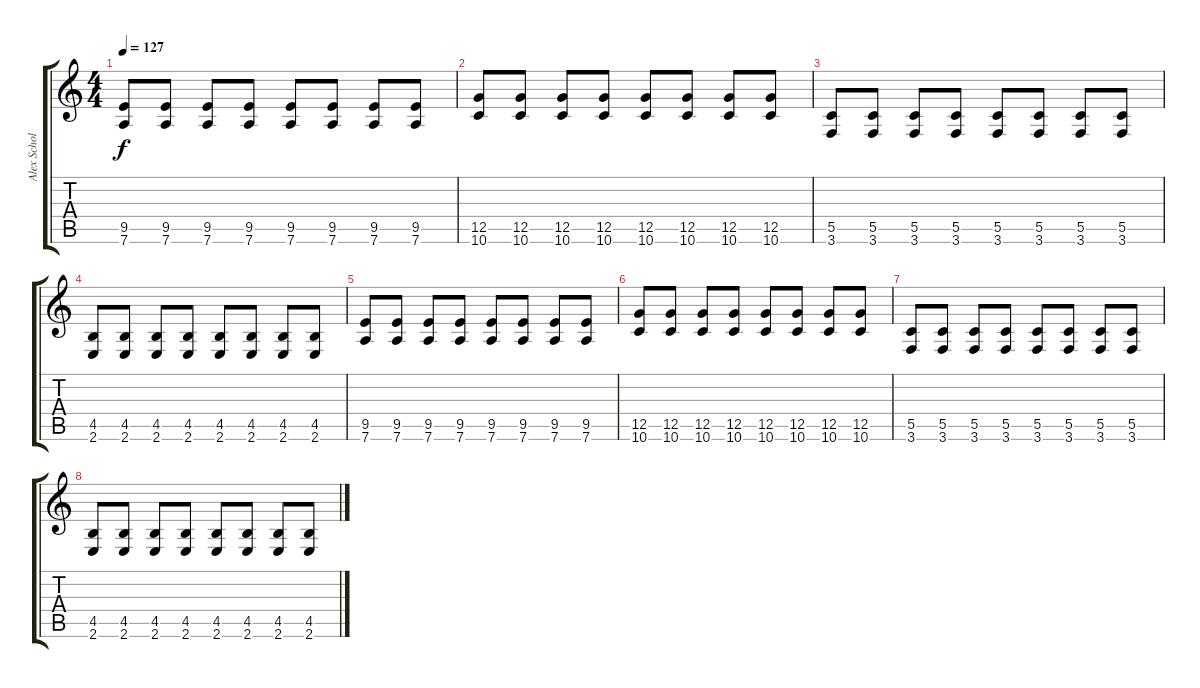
\track ("Alex Scholpp " "Alex Schol") {instrument distortionguitar}
\staff {score tabs}
\tuning (D4 A3 F3 C3 G2 D2) {hide}
\ts (4 4)
\tempo 127
\clef g2
\ks c
(9.5 7.6).8{dy f} (9.5 7.6).8 (9.5 7.6).8 (9.5 7.6).8 (9.5 7.6).8 (9.5 7.6).8 (9.5 7.6).8 (9.5 7.6).8 |
(12.5 10.6).8 (12.5 10.6).8 (12.5 10.6).8 (12.5 10.6).8 (12.5 10.6).8 (12.5 10.6).8 (12.5 10.6).8 (12.5 10.6).8 |
(5.5 3.6).8 (5.5 3.6).8 (5.5 3.6).8 (5.5 3.6).8 (5.5 3.6).8 (5.5 3.6).8 (5.5 3.6).8 (5.5 3.6).8 |
(4.5 2.6).8 (4.5 2.6).8 (4.5 2.6).8 (4.5 2.6).8 (4.5 2.6).8 (4.5 2.6).8 (4.5 2.6).8 (4.5 2.6).8 |
(9.5 7.6).8 (9.5 7.6).8 (9.5 7.6).8 (9.5 7.6).8 (9.5 7.6).8 (9.5 7.6).8 (9.5 7.6).8 (9.5 7.6).8 |
(12.5 10.6).8 (12.5 10.6).8 (12.5 10.6).8 (12.5 10.6).8 (12.5 10.6).8 (12.5 10.6).8 (12.5 10.6).8 (12.5 10.6).8 |
(5.5 3.6).8 (5.5 3.6).8 (5.5 3.6).8 (5.5 3.6).8 (5.5 3.6).8 (5.5 3.6).8 (5.5 3.6).8 (5.5 3.6).8 |
(4.5 2.6).8 (4.5 2.6).8 (4.5 2.6).8 (4.5 2.6).8 (4.5 2.6).8 (4.5 2.6).8 (4.5 2.6).8 (4.5 2.6).8
